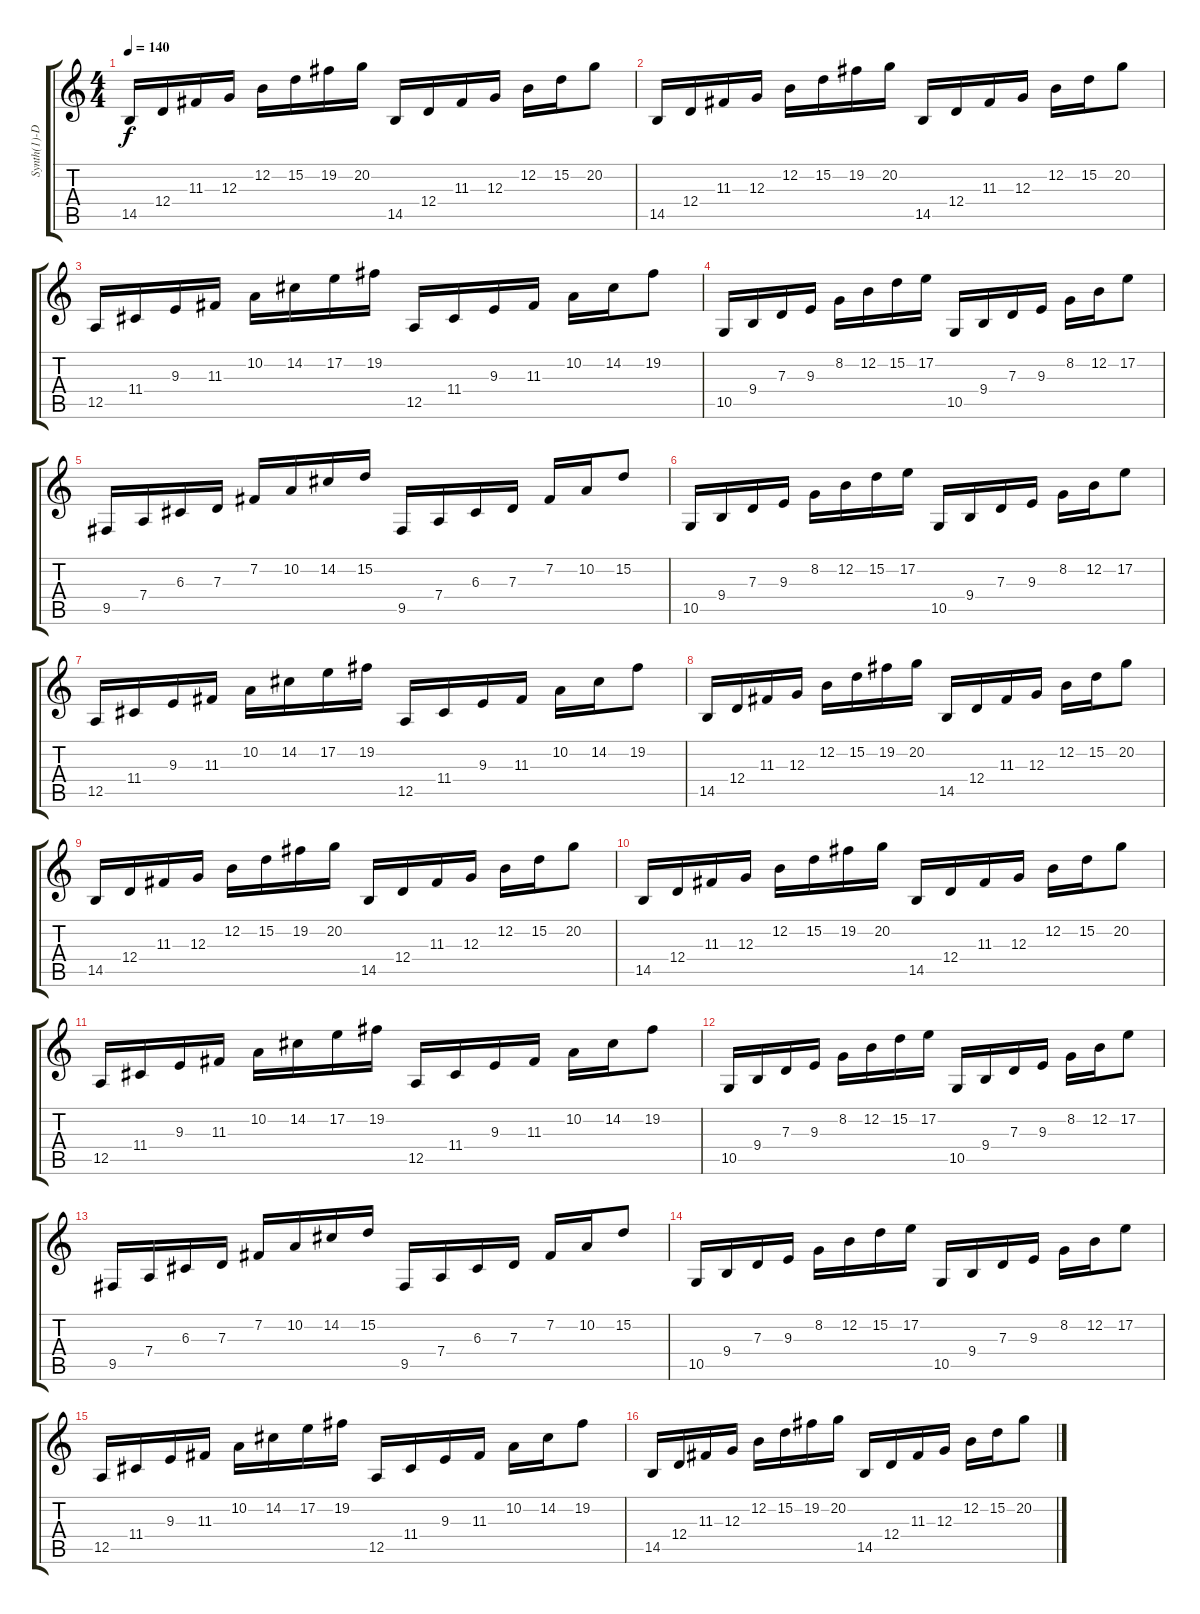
\track ("Synth(1)-Delay" "Synth(1)-D") {instrument tremolostrings}
\staff {score tabs}
\tuning (E4 B3 G3 D3 A2 E2) {hide}
\ts (4 4)
\tempo 140
\clef g2
\ks c
14.5.16{dy f} 12.4.16 11.3.16 12.3.16 12.2.16 15.2.16 19.2.16 20.2.16 14.5.16 12.4.16 11.3.16 12.3.16 12.2.16 15.2.16 20.2.8 |
14.5.16 12.4.16 11.3.16 12.3.16 12.2.16 15.2.16 19.2.16 20.2.16 14.5.16 12.4.16 11.3.16 12.3.16 12.2.16 15.2.16 20.2.8 |
12.5.16 11.4.16 9.3.16 11.3.16 10.2.16 14.2.16 17.2.16 19.2.16 12.5.16 11.4.16 9.3.16 11.3.16 10.2.16 14.2.16 19.2.8 |
10.5.16 9.4.16 7.3.16 9.3.16 8.2.16 12.2.16 15.2.16 17.2.16 10.5.16 9.4.16 7.3.16 9.3.16 8.2.16 12.2.16 17.2.8 |
9.5.16 7.4.16 6.3.16 7.3.16 7.2.16 10.2.16 14.2.16 15.2.16 9.5.16 7.4.16 6.3.16 7.3.16 7.2.16 10.2.16 15.2.8 |
10.5.16 9.4.16 7.3.16 9.3.16 8.2.16 12.2.16 15.2.16 17.2.16 10.5.16 9.4.16 7.3.16 9.3.16 8.2.16 12.2.16 17.2.8 |
12.5.16 11.4.16 9.3.16 11.3.16 10.2.16 14.2.16 17.2.16 19.2.16 12.5.16 11.4.16 9.3.16 11.3.16 10.2.16 14.2.16 19.2.8 |
14.5.16 12.4.16 11.3.16 12.3.16 12.2.16 15.2.16 19.2.16 20.2.16 14.5.16 12.4.16 11.3.16 12.3.16 12.2.16 15.2.16 20.2.8 |
14.5.16 12.4.16 11.3.16 12.3.16 12.2.16 15.2.16 19.2.16 20.2.16 14.5.16 12.4.16 11.3.16 12.3.16 12.2.16 15.2.16 20.2.8 |
14.5.16 12.4.16 11.3.16 12.3.16 12.2.16 15.2.16 19.2.16 20.2.16 14.5.16 12.4.16 11.3.16 12.3.16 12.2.16 15.2.16 20.2.8 |
12.5.16 11.4.16 9.3.16 11.3.16 10.2.16 14.2.16 17.2.16 19.2.16 12.5.16 11.4.16 9.3.16 11.3.16 10.2.16 14.2.16 19.2.8 |
10.5.16 9.4.16 7.3.16 9.3.16 8.2.16 12.2.16 15.2.16 17.2.16 10.5.16 9.4.16 7.3.16 9.3.16 8.2.16 12.2.16 17.2.8 |
9.5.16 7.4.16 6.3.16 7.3.16 7.2.16 10.2.16 14.2.16 15.2.16 9.5.16 7.4.16 6.3.16 7.3.16 7.2.16 10.2.16 15.2.8 |
10.5.16 9.4.16 7.3.16 9.3.16 8.2.16 12.2.16 15.2.16 17.2.16 10.5.16 9.4.16 7.3.16 9.3.16 8.2.16 12.2.16 17.2.8 |
12.5.16 11.4.16 9.3.16 11.3.16 10.2.16 14.2.16 17.2.16 19.2.16 12.5.16 11.4.16 9.3.16 11.3.16 10.2.16 14.2.16 19.2.8 |
14.5.16 12.4.16 11.3.16 12.3.16 12.2.16 15.2.16 19.2.16 20.2.16 14.5.16 12.4.16 11.3.16 12.3.16 12.2.16 15.2.16 20.2.8
